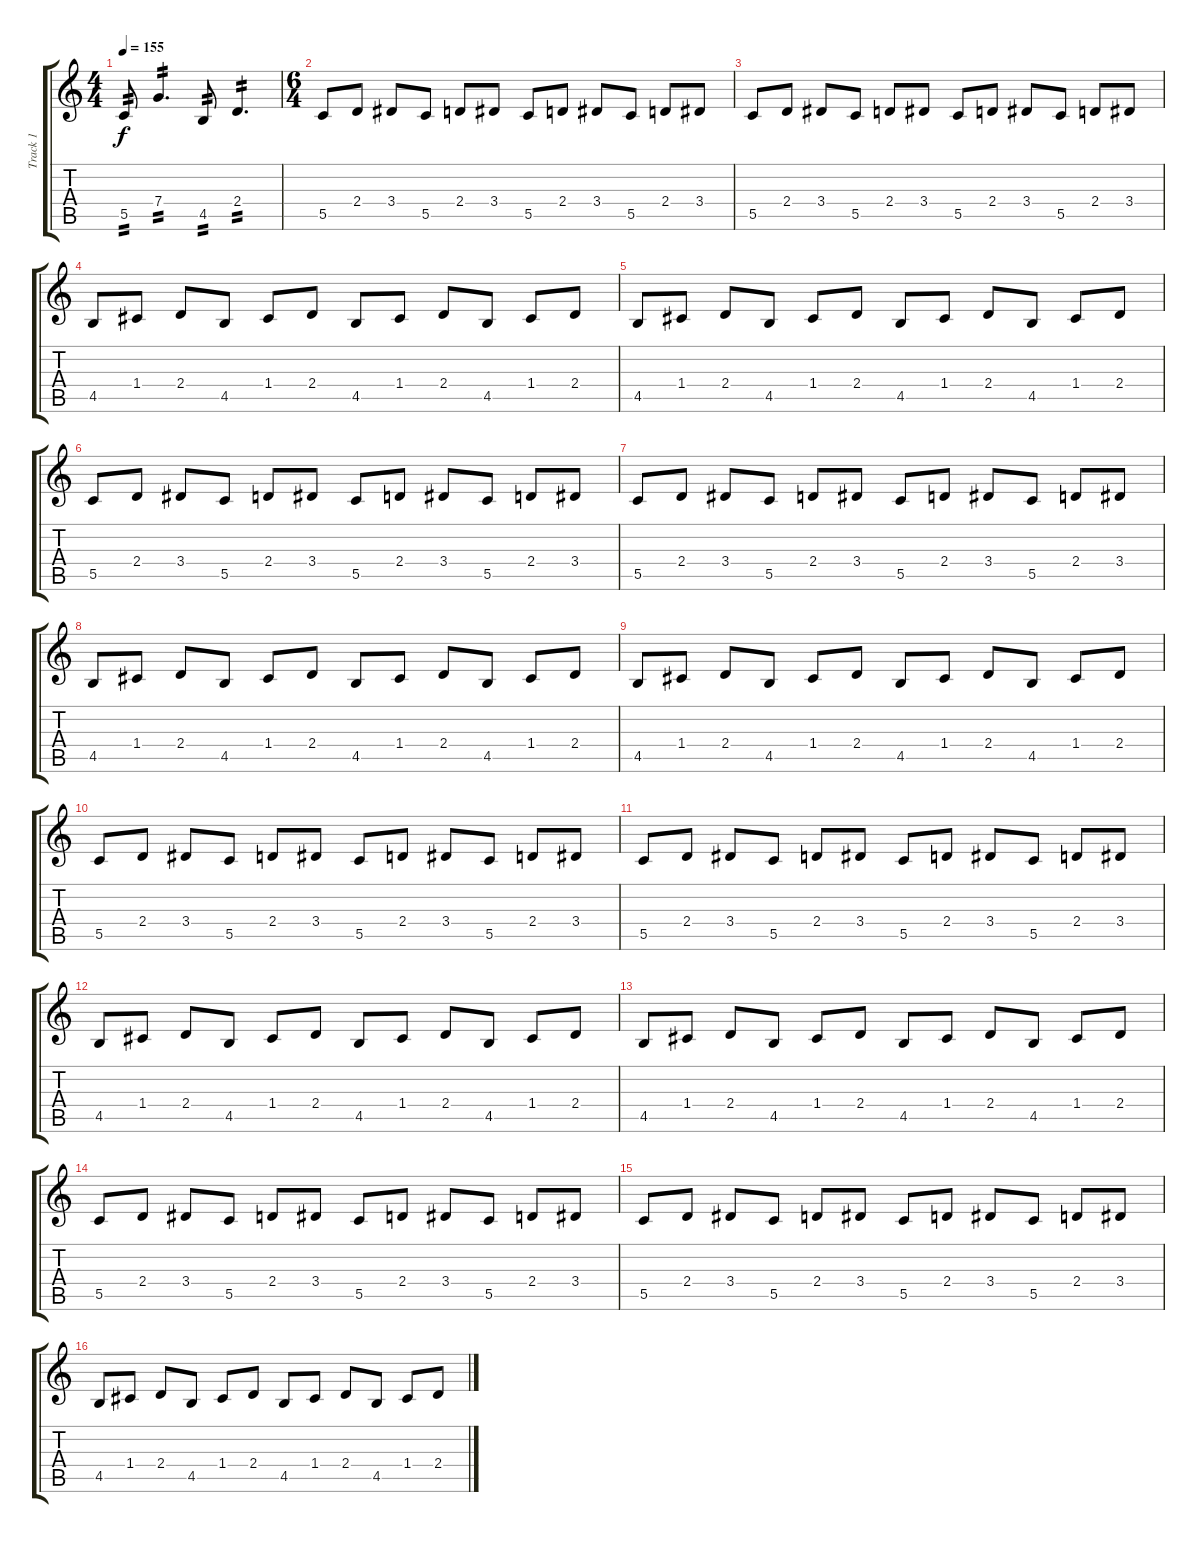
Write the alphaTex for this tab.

\track ("Track 1" "Track 1") {instrument distortionguitar}
\staff {score tabs}
\tuning (D4 A3 F3 C3 G2 C2) {hide}
\ts (4 4)
\tempo 155
\clef g2
\ks c
5.5.8{tp 2 dy f} 7.4.4{d tp 2} 4.5.8{tp 2} 2.4.4{d tp 2} |
\ts (6 4)
5.5.8 2.4.8 3.4.8 5.5.8 2.4.8 3.4.8 5.5.8 2.4.8 3.4.8 5.5.8 2.4.8 3.4.8 |
5.5.8 2.4.8 3.4.8 5.5.8 2.4.8 3.4.8 5.5.8 2.4.8 3.4.8 5.5.8 2.4.8 3.4.8 |
4.5.8 1.4.8 2.4.8 4.5.8 1.4.8 2.4.8 4.5.8 1.4.8 2.4.8 4.5.8 1.4.8 2.4.8 |
4.5.8 1.4.8 2.4.8 4.5.8 1.4.8 2.4.8 4.5.8 1.4.8 2.4.8 4.5.8 1.4.8 2.4.8 |
5.5.8 2.4.8 3.4.8 5.5.8 2.4.8 3.4.8 5.5.8 2.4.8 3.4.8 5.5.8 2.4.8 3.4.8 |
5.5.8 2.4.8 3.4.8 5.5.8 2.4.8 3.4.8 5.5.8 2.4.8 3.4.8 5.5.8 2.4.8 3.4.8 |
4.5.8 1.4.8 2.4.8 4.5.8 1.4.8 2.4.8 4.5.8 1.4.8 2.4.8 4.5.8 1.4.8 2.4.8 |
4.5.8 1.4.8 2.4.8 4.5.8 1.4.8 2.4.8 4.5.8 1.4.8 2.4.8 4.5.8 1.4.8 2.4.8 |
5.5.8 2.4.8 3.4.8 5.5.8 2.4.8 3.4.8 5.5.8 2.4.8 3.4.8 5.5.8 2.4.8 3.4.8 |
5.5.8 2.4.8 3.4.8 5.5.8 2.4.8 3.4.8 5.5.8 2.4.8 3.4.8 5.5.8 2.4.8 3.4.8 |
4.5.8 1.4.8 2.4.8 4.5.8 1.4.8 2.4.8 4.5.8 1.4.8 2.4.8 4.5.8 1.4.8 2.4.8 |
4.5.8 1.4.8 2.4.8 4.5.8 1.4.8 2.4.8 4.5.8 1.4.8 2.4.8 4.5.8 1.4.8 2.4.8 |
5.5.8 2.4.8 3.4.8 5.5.8 2.4.8 3.4.8 5.5.8 2.4.8 3.4.8 5.5.8 2.4.8 3.4.8 |
5.5.8 2.4.8 3.4.8 5.5.8 2.4.8 3.4.8 5.5.8 2.4.8 3.4.8 5.5.8 2.4.8 3.4.8 |
4.5.8 1.4.8 2.4.8 4.5.8 1.4.8 2.4.8 4.5.8 1.4.8 2.4.8 4.5.8 1.4.8 2.4.8
